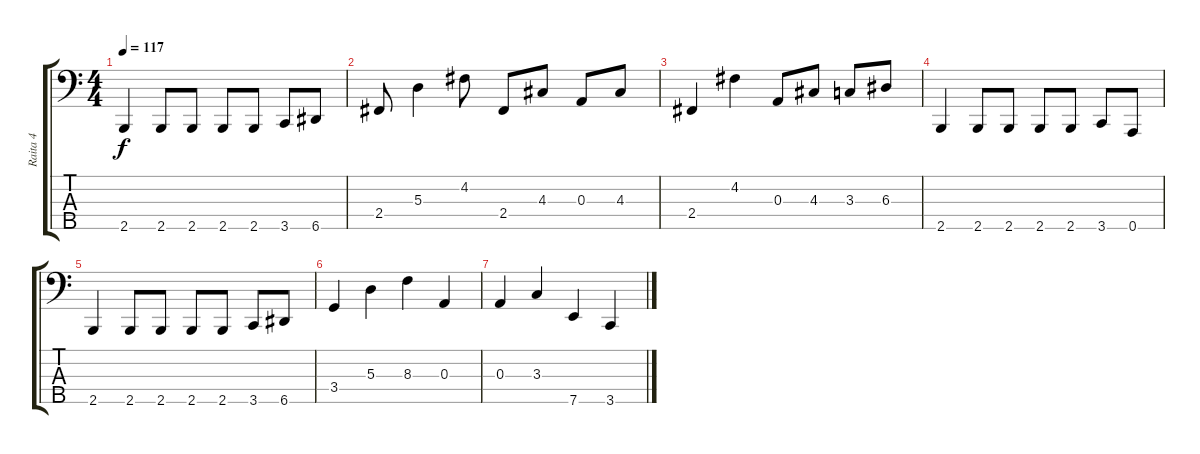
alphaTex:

\track ("Raita 4" "Raita 4") {instrument electricbassfinger}
\staff {score tabs}
\tuning (G2 D2 A1 E1 A0) {hide}
\ts (4 4)
\tempo 117
\clef f4
\ks c
2.5.4{dy f} 2.5.8 2.5.8 2.5.8 2.5.8 3.5.8 6.5.8 |
2.4.8 5.3.4 4.2.8 2.4.8 4.3.8 0.3.8 4.3.8 |
2.4.4 4.2.4 0.3.8 4.3.8 3.3.8 6.3.8 |
2.5.4 2.5.8 2.5.8 2.5.8 2.5.8 3.5.8 0.5.8 |
2.5.4 2.5.8 2.5.8 2.5.8 2.5.8 3.5.8 6.5.8 |
3.4.4 5.3.4 8.3.4 0.3.4 |
0.3.4 3.3.4 7.5.4 3.5.4
